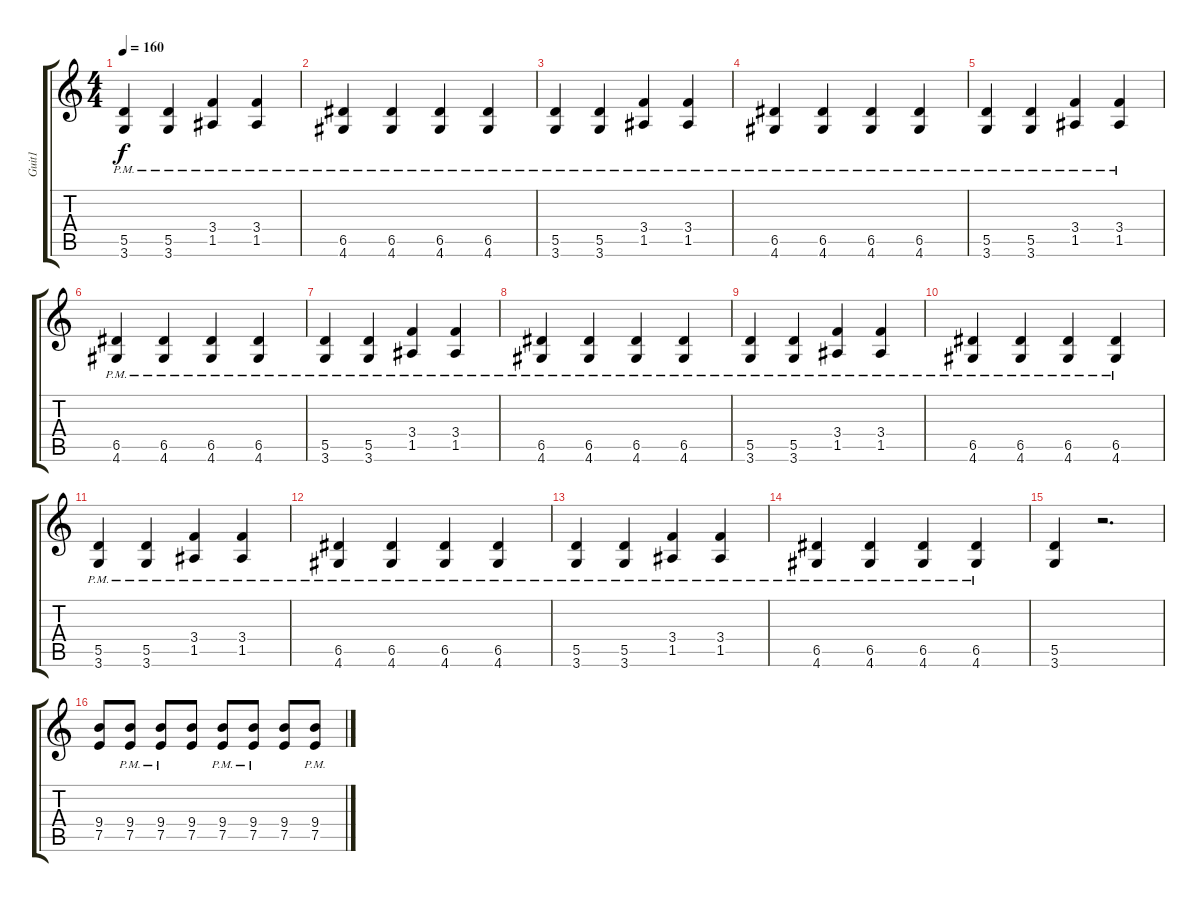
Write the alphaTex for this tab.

\track ("Guit1" "Guit1") {instrument overdrivenguitar}
\staff {score tabs}
\tuning (E4 B3 G3 D3 A2 E2) {hide}
\ts (4 4)
\tempo 160
\clef g2
\ks c
(5.5{pm} 3.6{pm}).4{dy f} (5.5{pm} 3.6{pm}).4 (3.4{pm} 1.5{pm}).4 (3.4{pm} 1.5{pm}).4 |
(6.5{pm} 4.6{pm}).4 (6.5{pm} 4.6{pm}).4 (6.5{pm} 4.6{pm}).4 (6.5{pm} 4.6{pm}).4 |
(5.5{pm} 3.6{pm}).4 (5.5{pm} 3.6{pm}).4 (3.4{pm} 1.5{pm}).4 (3.4{pm} 1.5{pm}).4 |
(6.5{pm} 4.6{pm}).4 (6.5{pm} 4.6{pm}).4 (6.5{pm} 4.6{pm}).4 (6.5{pm} 4.6{pm}).4 |
(5.5{pm} 3.6{pm}).4 (5.5{pm} 3.6{pm}).4 (3.4{pm} 1.5{pm}).4 (3.4{pm} 1.5{pm}).4 |
(6.5{pm} 4.6{pm}).4 (6.5{pm} 4.6{pm}).4 (6.5{pm} 4.6{pm}).4 (6.5{pm} 4.6{pm}).4 |
(5.5{pm} 3.6{pm}).4 (5.5{pm} 3.6{pm}).4 (3.4{pm} 1.5{pm}).4 (3.4{pm} 1.5{pm}).4 |
(6.5{pm} 4.6{pm}).4 (6.5{pm} 4.6{pm}).4 (6.5{pm} 4.6{pm}).4 (6.5{pm} 4.6{pm}).4 |
(5.5{pm} 3.6{pm}).4 (5.5{pm} 3.6{pm}).4 (3.4{pm} 1.5{pm}).4 (3.4{pm} 1.5{pm}).4 |
(6.5{pm} 4.6{pm}).4 (6.5{pm} 4.6{pm}).4 (6.5{pm} 4.6{pm}).4 (6.5{pm} 4.6{pm}).4 |
(5.5{pm} 3.6{pm}).4 (5.5{pm} 3.6{pm}).4 (3.4{pm} 1.5{pm}).4 (3.4{pm} 1.5{pm}).4 |
(6.5{pm} 4.6{pm}).4 (6.5{pm} 4.6{pm}).4 (6.5{pm} 4.6{pm}).4 (6.5{pm} 4.6{pm}).4 |
(5.5{pm} 3.6{pm}).4 (5.5{pm} 3.6{pm}).4 (3.4{pm} 1.5{pm}).4 (3.4{pm} 1.5{pm}).4 |
(6.5{pm} 4.6{pm}).4 (6.5{pm} 4.6{pm}).4 (6.5{pm} 4.6{pm}).4 (6.5{pm} 4.6{pm}).4 |
(5.5 3.6).4 r.2{d} |
(9.4 7.5).8 (9.4{pm} 7.5{pm}).8 (9.4{pm} 7.5{pm}).8 (9.4 7.5).8 (9.4{pm} 7.5{pm}).8 (9.4{pm} 7.5{pm}).8 (9.4 7.5).8 (9.4{pm} 7.5{pm}).8
